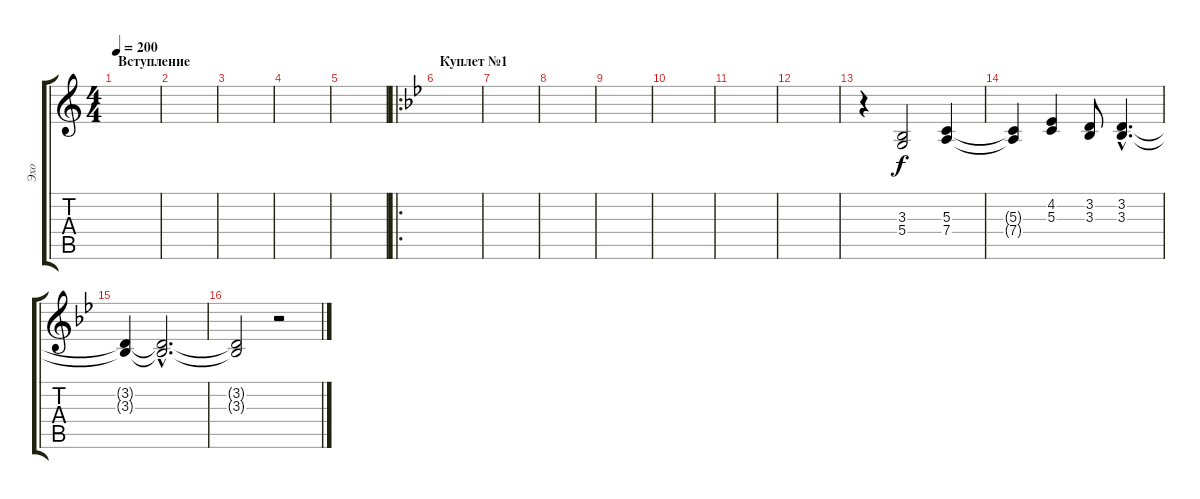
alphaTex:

\track ("Эхо" "Эхо") {instrument tenorsax}
\staff {score tabs}
\tuning (E4 B3 G3 D3 A2 E2) {hide}
\ts (4 4)
\section ("" "Вступление")
\tempo 200
\clef g2
\ks c
|
|
|
|
|
\ro
\section ("" "Куплет №1")
\ks bb
|
|
|
|
|
|
|
r.4 (3.3 5.4).2 (5.3 7.4).4 |
(5.3{t} 7.4{t}).4 (4.2 5.3).4 (3.2 3.3).8 (3.2{hac} 3.3{hac}).4{d} |
(3.2{t} 3.3{t}).4 (3.2{hac t} 3.3{hac t}).2{d} |
(3.2{t} 3.3{t}).2 r.2
